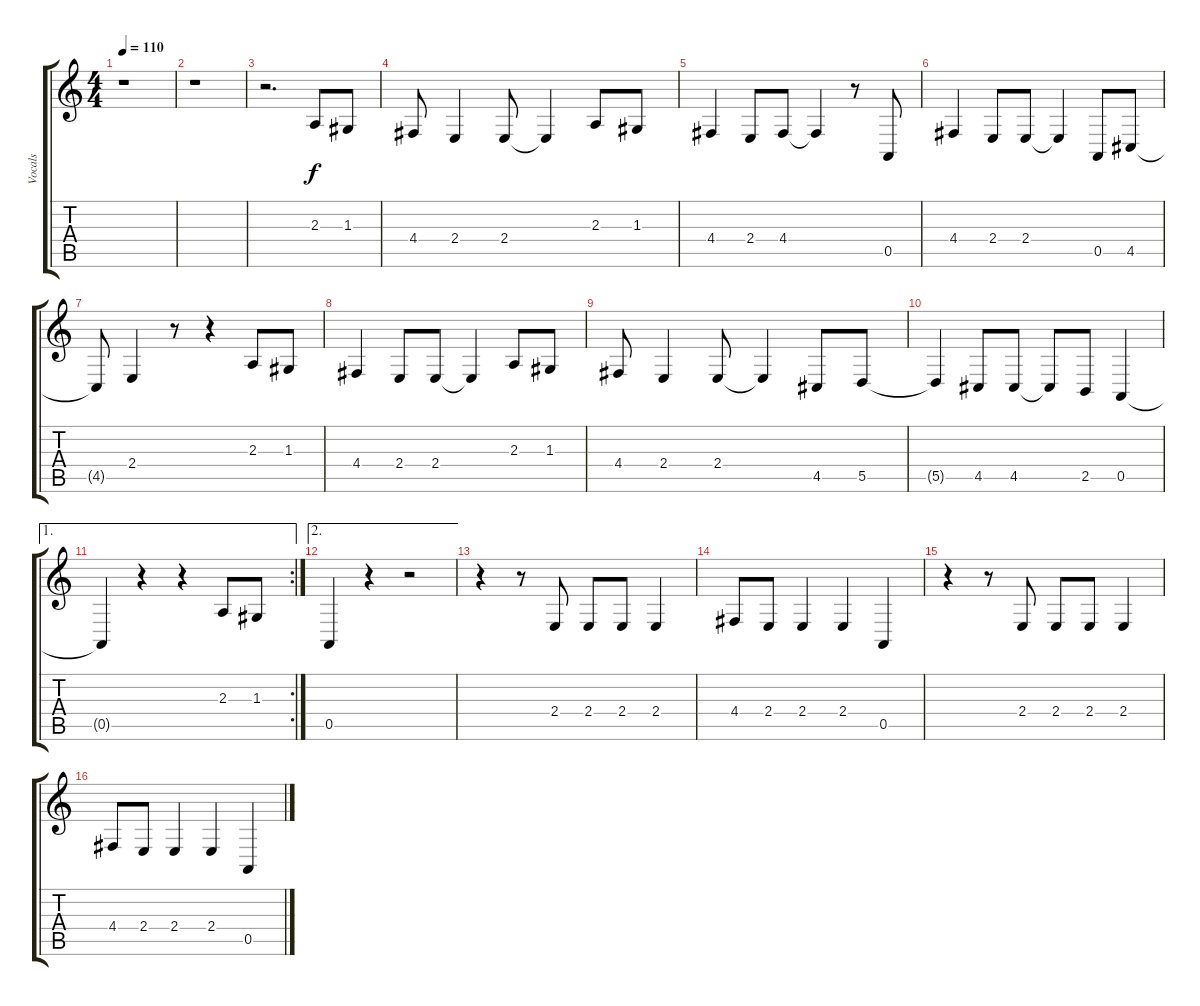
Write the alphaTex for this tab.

\track ("Vocals" "Vocals") {instrument trumpet}
\staff {score tabs}
\tuning (E4 B3 G3 D3 A2 E2) {hide}
\ts (4 4)
\tempo 110
\clef g2
\ks c
r.1{dy f} |
r.1 |
r.2{d} 2.3.8 1.3.8 |
4.4.8 2.4.4 2.4.8 2.4{t}.4 2.3.8 1.3.8 |
4.4.4 2.4.8 4.4.8 4.4{t}.4 r.8 0.5.8 |
4.4.4 2.4.8 2.4.8 2.4{t}.4 0.5.8 4.5.8 |
4.5{t}.8 2.4.4 r.8 r.4 2.3.8 1.3.8 |
4.4.4 2.4.8 2.4.8 2.4{t}.4 2.3.8 1.3.8 |
4.4.8 2.4.4 2.4.8 2.4{t}.4 4.5.8 5.5.8 |
5.5{t}.4 4.5.8 4.5.8 4.5{t}.8 2.5.8 0.5.4 |
\ae 1
\rc 2
0.5{t}.4 r.4 r.4 2.3.8 1.3.8 |
\ae 2
0.5.4 r.4 r.2 |
r.4 r.8 2.4.8 2.4.8 2.4.8 2.4.4 |
4.4.8 2.4.8 2.4.4 2.4.4 0.5.4 |
r.4 r.8 2.4.8 2.4.8 2.4.8 2.4.4 |
4.4.8 2.4.8 2.4.4 2.4.4 0.5.4
